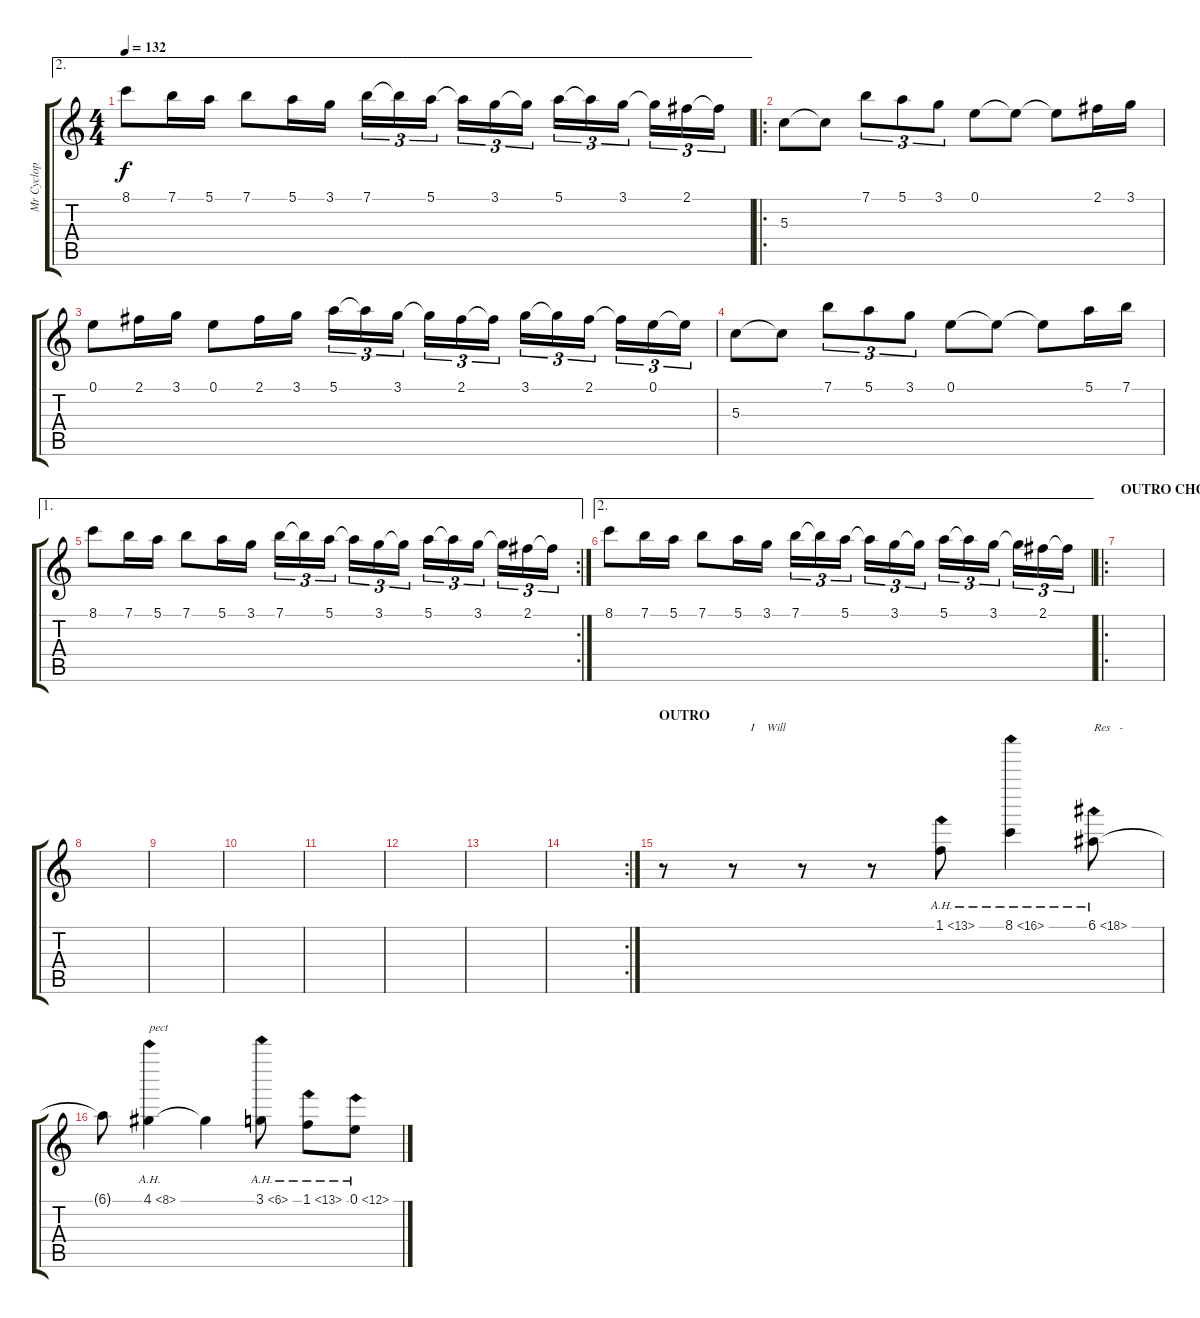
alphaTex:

\track ("Mr Cyclop" "Mr Cyclop") {instrument overdrivenguitar}
\staff {score tabs}
\tuning (E4 B3 G3 D3 A2 D2) {hide}
\ae 2
\ts (4 4)
\tempo 132
\clef g2
\ks c
8.1.8{dy f} 7.1.16 5.1.16 7.1.8 5.1.16 3.1.16 7.1.16{tu (3 2)} 7.1{t}.16{tu (3 2)} 5.1.16{tu (3 2)} 5.1{t}.16{tu (3 2)} 3.1.16{tu (3 2)} 3.1{t}.16{tu (3 2)} 5.1.16{tu (3 2)} 5.1{t}.16{tu (3 2)} 3.1.16{tu (3 2)} 3.1{t}.16{tu (3 2)} 2.1.16{tu (3 2)} 2.1{t}.16{tu (3 2)} |
\ro
5.3.8 5.3{t}.8 7.1.8{tu (3 2)} 5.1.8{tu (3 2)} 3.1.8{tu (3 2)} 0.1.8 0.1{t}.8 0.1{t}.8 2.1.16 3.1.16 |
0.1.8 2.1.16 3.1.16 0.1.8 2.1.16 3.1.16 5.1.16{tu (3 2)} 5.1{t}.16{tu (3 2)} 3.1.16{tu (3 2)} 3.1{t}.16{tu (3 2)} 2.1.16{tu (3 2)} 2.1{t}.16{tu (3 2)} 3.1.16{tu (3 2)} 3.1{t}.16{tu (3 2)} 2.1.16{tu (3 2)} 2.1{t}.16{tu (3 2)} 0.1.16{tu (3 2)} 0.1{t}.16{tu (3 2)} |
5.3.8 5.3{t}.8 7.1.8{tu (3 2)} 5.1.8{tu (3 2)} 3.1.8{tu (3 2)} 0.1.8 0.1{t}.8 0.1{t}.8 5.1.16 7.1.16 |
\ae 1
\rc 2
8.1.8 7.1.16 5.1.16 7.1.8 5.1.16 3.1.16 7.1.16{tu (3 2)} 7.1{t}.16{tu (3 2)} 5.1.16{tu (3 2)} 5.1{t}.16{tu (3 2)} 3.1.16{tu (3 2)} 3.1{t}.16{tu (3 2)} 5.1.16{tu (3 2)} 5.1{t}.16{tu (3 2)} 3.1.16{tu (3 2)} 3.1{t}.16{tu (3 2)} 2.1.16{tu (3 2)} 2.1{t}.16{tu (3 2)} |
\ae 2
8.1.8 7.1.16 5.1.16 7.1.8 5.1.16 3.1.16 7.1.16{tu (3 2)} 7.1{t}.16{tu (3 2)} 5.1.16{tu (3 2)} 5.1{t}.16{tu (3 2)} 3.1.16{tu (3 2)} 3.1{t}.16{tu (3 2)} 5.1.16{tu (3 2)} 5.1{t}.16{tu (3 2)} 3.1.16{tu (3 2)} 3.1{t}.16{tu (3 2)} 2.1.16{tu (3 2)} 2.1{t}.16{tu (3 2)} |
\ro
\section ("" "OUTRO CHORUS")
|
|
|
|
|
|
|
\rc 2
|
\section ("" "OUTRO")
r.8{txt "                             I    Will    " volume 8 balance 16 instrument electricgrandpiano} r.8 r.8 r.8 1.1{ah 12}.8 8.1{ah 8}.4 6.1{ah 12}.8{txt "Res   -  "} |
6.1{t}.8 4.1{ah 4}.4{txt "pect"} 4.1{t}.4 3.1{ah 3}.8 1.1{ah 12}.8 0.1{ah 12}.8
